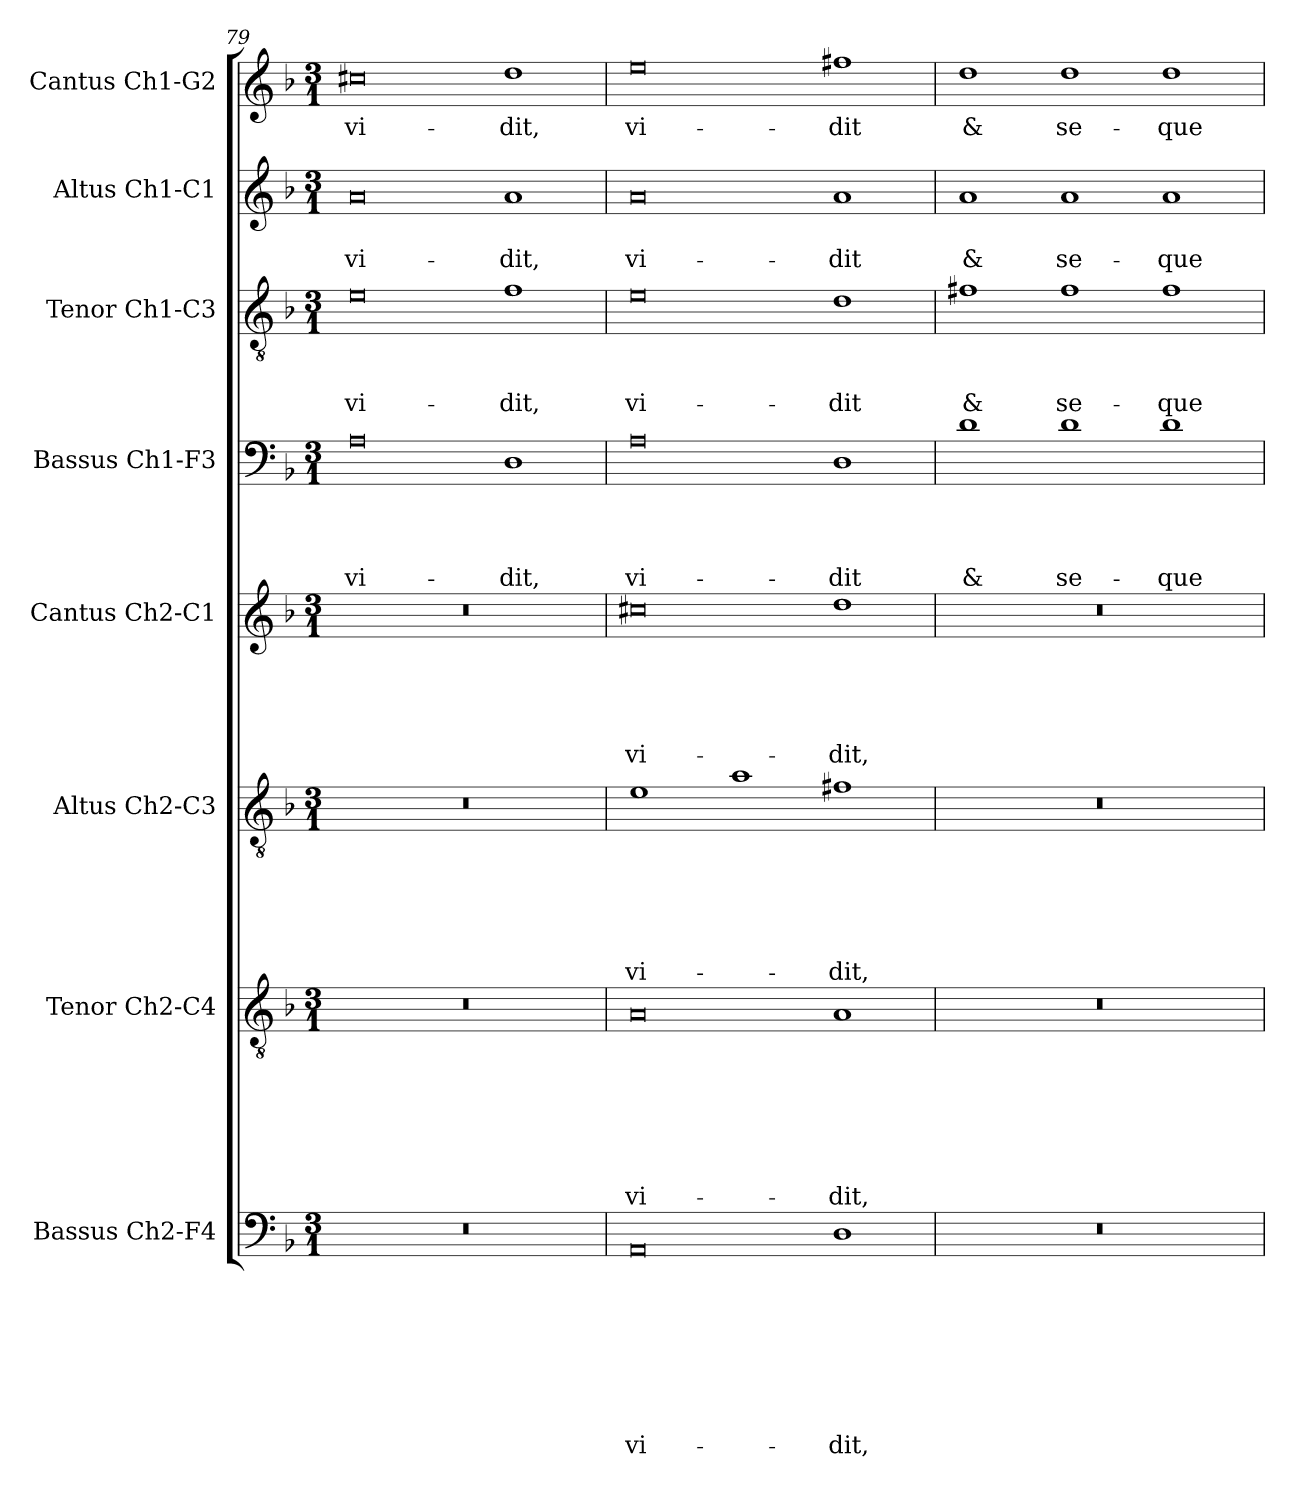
**kern	**text	**text	**text	**text	**text	**text	**text	**text	**kern	**text	**text	**text	**text	**text	**text	**text	**kern	**text	**text	**text	**text	**text	**text	**kern	**text	**text	**text	**text	**text	**kern	**text	**text	**text	**text	**kern	**text	**text	**text	**kern	**text	**text	**kern	**text
*part8	*part8	*part8	*part8	*part8	*part8	*part8	*part8	*part8	*part7	*part7	*part7	*part7	*part7	*part7	*part7	*part7	*part6	*part6	*part6	*part6	*part6	*part6	*part6	*part5	*part5	*part5	*part5	*part5	*part5	*part4	*part4	*part4	*part4	*part4	*part3	*part3	*part3	*part3	*part2	*part2	*part2	*part1	*part1
*staff8	*staff8	*staff8	*staff8	*staff8	*staff8	*staff8	*staff8	*staff8	*staff7	*staff7	*staff7	*staff7	*staff7	*staff7	*staff7	*staff7	*staff6	*staff6	*staff6	*staff6	*staff6	*staff6	*staff6	*staff5	*staff5	*staff5	*staff5	*staff5	*staff5	*staff4	*staff4	*staff4	*staff4	*staff4	*staff3	*staff3	*staff3	*staff3	*staff2	*staff2	*staff2	*staff1	*staff1
*I"Bassus Ch2-F4	*	*	*	*	*	*	*	*	*I"Tenor Ch2-C4	*	*	*	*	*	*	*	*I"Altus Ch2-C3	*	*	*	*	*	*	*I"Cantus Ch2-C1	*	*	*	*	*	*I"Bassus Ch1-F3	*	*	*	*	*I"Tenor Ch1-C3	*	*	*	*I"Altus Ch1-C1	*	*	*I"Cantus Ch1-G2	*
*I'B2	*	*	*	*	*	*	*	*	*I'T2	*	*	*	*	*	*	*	*I'A2	*	*	*	*	*	*	*I'C2	*	*	*	*	*	*I'B	*	*	*	*	*I'T	*	*	*	*I'A	*	*	*I'C	*
*clefF4	*	*	*	*	*	*	*	*	*clefGv2	*	*	*	*	*	*	*	*clefGv2	*	*	*	*	*	*	*clefG2	*	*	*	*	*	*clefF4	*	*	*	*	*clefGv2	*	*	*	*clefG2	*	*	*clefG2	*
*k[b-]	*	*	*	*	*	*	*	*	*k[b-]	*	*	*	*	*	*	*	*k[b-]	*	*	*	*	*	*	*k[b-]	*	*	*	*	*	*k[b-]	*	*	*	*	*k[b-]	*	*	*	*k[b-]	*	*	*k[b-]	*
*F:	*	*	*	*	*	*	*	*	*F:	*	*	*	*	*	*	*	*F:	*	*	*	*	*	*	*F:	*	*	*	*	*	*F:	*	*	*	*	*F:	*	*	*	*F:	*	*	*F:	*
*M3/1	*	*	*	*	*	*	*	*	*M3/1	*	*	*	*	*	*	*	*M3/1	*	*	*	*	*	*	*M3/1	*	*	*	*	*	*M3/1	*	*	*	*	*M3/1	*	*	*	*M3/1	*	*	*M3/1	*
=79	=79	=79	=79	=79	=79	=79	=79	=79	=79	=79	=79	=79	=79	=79	=79	=79	=79	=79	=79	=79	=79	=79	=79	=79	=79	=79	=79	=79	=79	=79	=79	=79	=79	=79	=79	=79	=79	=79	=79	=79	=79	=79	=79
!	!	!	!	!	!	!	!	!	!	!	!	!	!	!	!	!	!	!	!	!	!	!	!	!	!	!	!	!	!	!	!	!	!	!LO:LY:b	!	!	!	!LO:LY:b	!	!	!LO:LY:b	!	!LO:LY:b
0.r	.	.	.	.	.	.	.	.	0.r	.	.	.	.	.	.	.	0.r	.	.	.	.	.	.	0.r	.	.	.	.	.	0A	.	.	.	vi-	0e	.	.	vi-	0a	.	vi-	0cc#X	vi-
!	!	!	!	!	!	!	!	!	!	!	!	!	!	!	!	!	!	!	!	!	!	!	!	!	!	!	!	!	!	!	!	!	!	!LO:LY:b	!	!	!	!LO:LY:b	!	!	!LO:LY:b	!	!LO:LY:b
.	.	.	.	.	.	.	.	.	.	.	.	.	.	.	.	.	.	.	.	.	.	.	.	.	.	.	.	.	.	1D	.	.	.	-dit,	1f	.	.	-dit,	1a	.	-dit,	1dd	-dit,
=80	=80	=80	=80	=80	=80	=80	=80	=80	=80	=80	=80	=80	=80	=80	=80	=80	=80	=80	=80	=80	=80	=80	=80	=80	=80	=80	=80	=80	=80	=80	=80	=80	=80	=80	=80	=80	=80	=80	=80	=80	=80	=80	=80
!	!	!	!	!	!	!	!	!LO:LY:b	!	!	!	!	!	!	!	!LO:LY:b	!	!	!	!	!	!	!LO:LY:b	!	!	!	!	!	!LO:LY:b	!	!	!	!	!LO:LY:b	!	!	!	!LO:LY:b	!	!	!LO:LY:b	!	!LO:LY:b
0AA	.	.	.	.	.	.	.	vi-	0A	.	.	.	.	.	.	vi-	1e	.	.	.	.	.	vi-	0cc#X	.	.	.	.	vi-	0A	.	.	.	vi-	0e	.	.	vi-	0a	.	vi-	0ee	vi-
.	.	.	.	.	.	.	.	.	.	.	.	.	.	.	.	.	1a	.	.	.	.	.	.	.	.	.	.	.	.	.	.	.	.	.	.	.	.	.	.	.	.	.	.
!	!	!	!	!	!	!	!	!LO:LY:b	!	!	!	!	!	!	!	!LO:LY:b	!	!	!	!	!	!	!LO:LY:b	!	!	!	!	!	!LO:LY:b	!	!	!	!	!LO:LY:b	!	!	!	!LO:LY:b	!	!	!LO:LY:b	!	!LO:LY:b
1D	.	.	.	.	.	.	.	-dit,	1A	.	.	.	.	.	.	-dit,	1f#X	.	.	.	.	.	-dit,	1dd	.	.	.	.	-dit,	1D	.	.	.	-dit	1d	.	.	-dit	1a	.	-dit	1ff#X	-dit
!!LO:PB:g=z
=81	=81	=81	=81	=81	=81	=81	=81	=81	=81	=81	=81	=81	=81	=81	=81	=81	=81	=81	=81	=81	=81	=81	=81	=81	=81	=81	=81	=81	=81	=81	=81	=81	=81	=81	=81	=81	=81	=81	=81	=81	=81	=81	=81
!	!	!	!	!	!	!	!	!	!	!	!	!	!	!	!	!	!	!	!	!	!	!	!	!	!	!	!	!	!	!	!	!	!	!LO:LY:b	!	!	!	!LO:LY:b	!	!	!LO:LY:b	!	!LO:LY:b
0.r	.	.	.	.	.	.	.	.	0.r	.	.	.	.	.	.	.	0.r	.	.	.	.	.	.	0.r	.	.	.	.	.	1d	.	.	.	&	1f#X	.	.	&	1a	.	&	1dd	&
!	!	!	!	!	!	!	!	!	!	!	!	!	!	!	!	!	!	!	!	!	!	!	!	!	!	!	!	!	!	!	!	!	!	!LO:LY:b	!	!	!	!LO:LY:b	!	!	!LO:LY:b	!	!LO:LY:b
.	.	.	.	.	.	.	.	.	.	.	.	.	.	.	.	.	.	.	.	.	.	.	.	.	.	.	.	.	.	1d	.	.	.	se-	1f#	.	.	se-	1a	.	se-	1dd	se-
!	!	!	!	!	!	!	!	!	!	!	!	!	!	!	!	!	!	!	!	!	!	!	!	!	!	!	!	!	!	!	!	!	!	!LO:LY:b	!	!	!	!LO:LY:b	!	!	!LO:LY:b	!	!LO:LY:b
.	.	.	.	.	.	.	.	.	.	.	.	.	.	.	.	.	.	.	.	.	.	.	.	.	.	.	.	.	.	1d	.	.	.	-que-	1f#	.	.	-que-	1a	.	-que-	1dd	-que-
=	=	=	=	=	=	=	=	=	=	=	=	=	=	=	=	=	=	=	=	=	=	=	=	=	=	=	=	=	=	=	=	=	=	=	=	=	=	=	=	=	=	=	=
*-	*-	*-	*-	*-	*-	*-	*-	*-	*-	*-	*-	*-	*-	*-	*-	*-	*-	*-	*-	*-	*-	*-	*-	*-	*-	*-	*-	*-	*-	*-	*-	*-	*-	*-	*-	*-	*-	*-	*-	*-	*-	*-	*-
